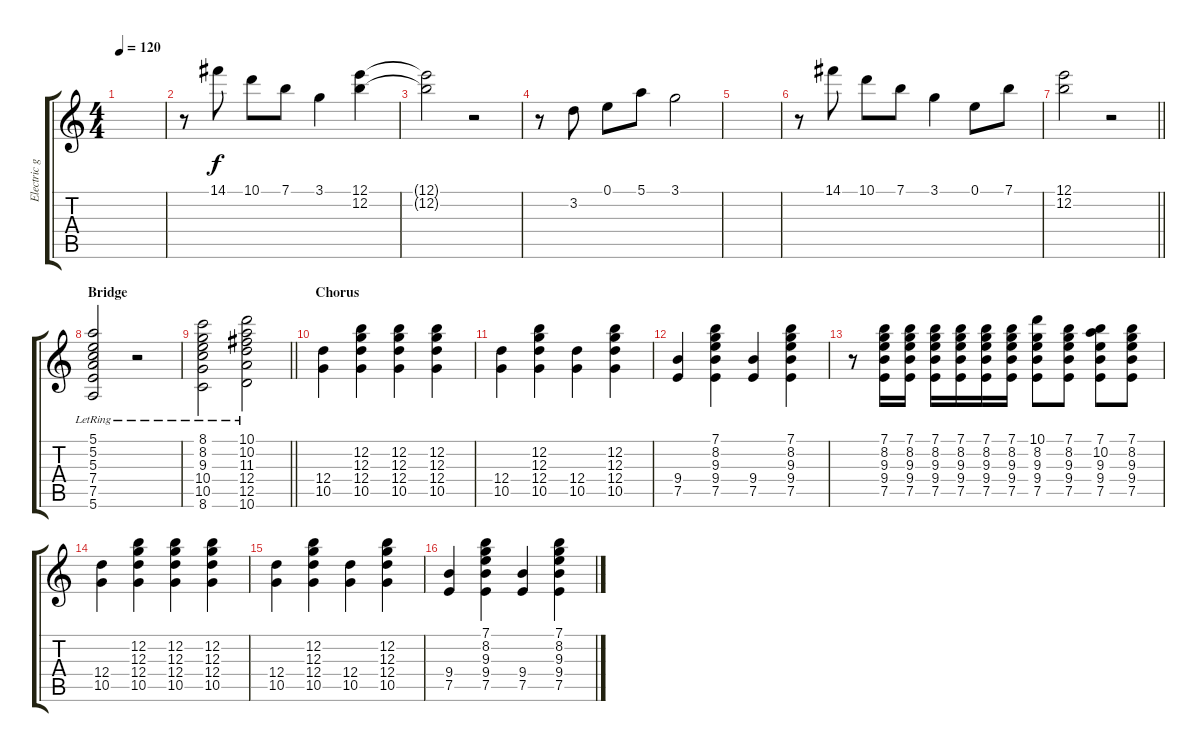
\track ("Electric guitar clean" "Electric g") {instrument overdrivenguitar}
\staff {score tabs}
\tuning (E4 B3 G3 D3 A2 E2) {hide}
\ts (4 4)
\tempo 120
\clef g2
\ks c
|
r.8 14.1.8 10.1.8 7.1.8 3.1.4 (12.1 12.2).4 |
(12.1{t} 12.2{t}).2 r.2 |
r.8 3.2.8 0.1.8 5.1.8 3.1.2 |
|
r.8 14.1.8 10.1.8 7.1.8 3.1.4 0.1.8 7.1.8 |
\barLineRight lightlight
(12.1 12.2).2 r.2 |
\section ("" "Bridge")
(5.1{lr} 5.2 5.3 7.4 7.5 5.6).2 r.2 |
\barLineRight lightlight
(8.1{lr} 8.2 9.3 10.4 10.5 8.6).2 (10.1{lr} 10.2 11.3 12.4 12.5 10.6).2 |
\section ("" "Chorus")
(12.4 10.5).4 (12.2 12.3 12.4 10.5).4 (12.2 12.3 12.4 10.5).4 (12.2 12.3 12.4 10.5).4 |
(12.4 10.5).4 (12.2 12.3 12.4 10.5).4 (12.4 10.5).4 (12.2 12.3 12.4 10.5).4 |
(9.4 7.5).4 (7.1 8.2 9.3 9.4 7.5).4 (9.4 7.5).4 (7.1 8.2 9.3 9.4 7.5).4 |
r.8 (7.1 8.2 9.3 9.4 7.5).16 (7.1 8.2 9.3 9.4 7.5).16 (7.1 8.2 9.3 9.4 7.5).16 (7.1 8.2 9.3 9.4 7.5).16 (7.1 8.2 9.3 9.4 7.5).16 (7.1 8.2 9.3 9.4 7.5).16 (10.1 8.2 9.3 9.4 7.5).8 (7.1 8.2 9.3 9.4 7.5).8 (7.1 10.2 9.3 9.4 7.5).8 (7.1 8.2 9.3 9.4 7.5).8 |
(12.4 10.5).4 (12.2 12.3 12.4 10.5).4 (12.2 12.3 12.4 10.5).4 (12.2 12.3 12.4 10.5).4 |
(12.4 10.5).4 (12.2 12.3 12.4 10.5).4 (12.4 10.5).4 (12.2 12.3 12.4 10.5).4 |
(9.4 7.5).4 (7.1 8.2 9.3 9.4 7.5).4 (9.4 7.5).4 (7.1 8.2 9.3 9.4 7.5).4
